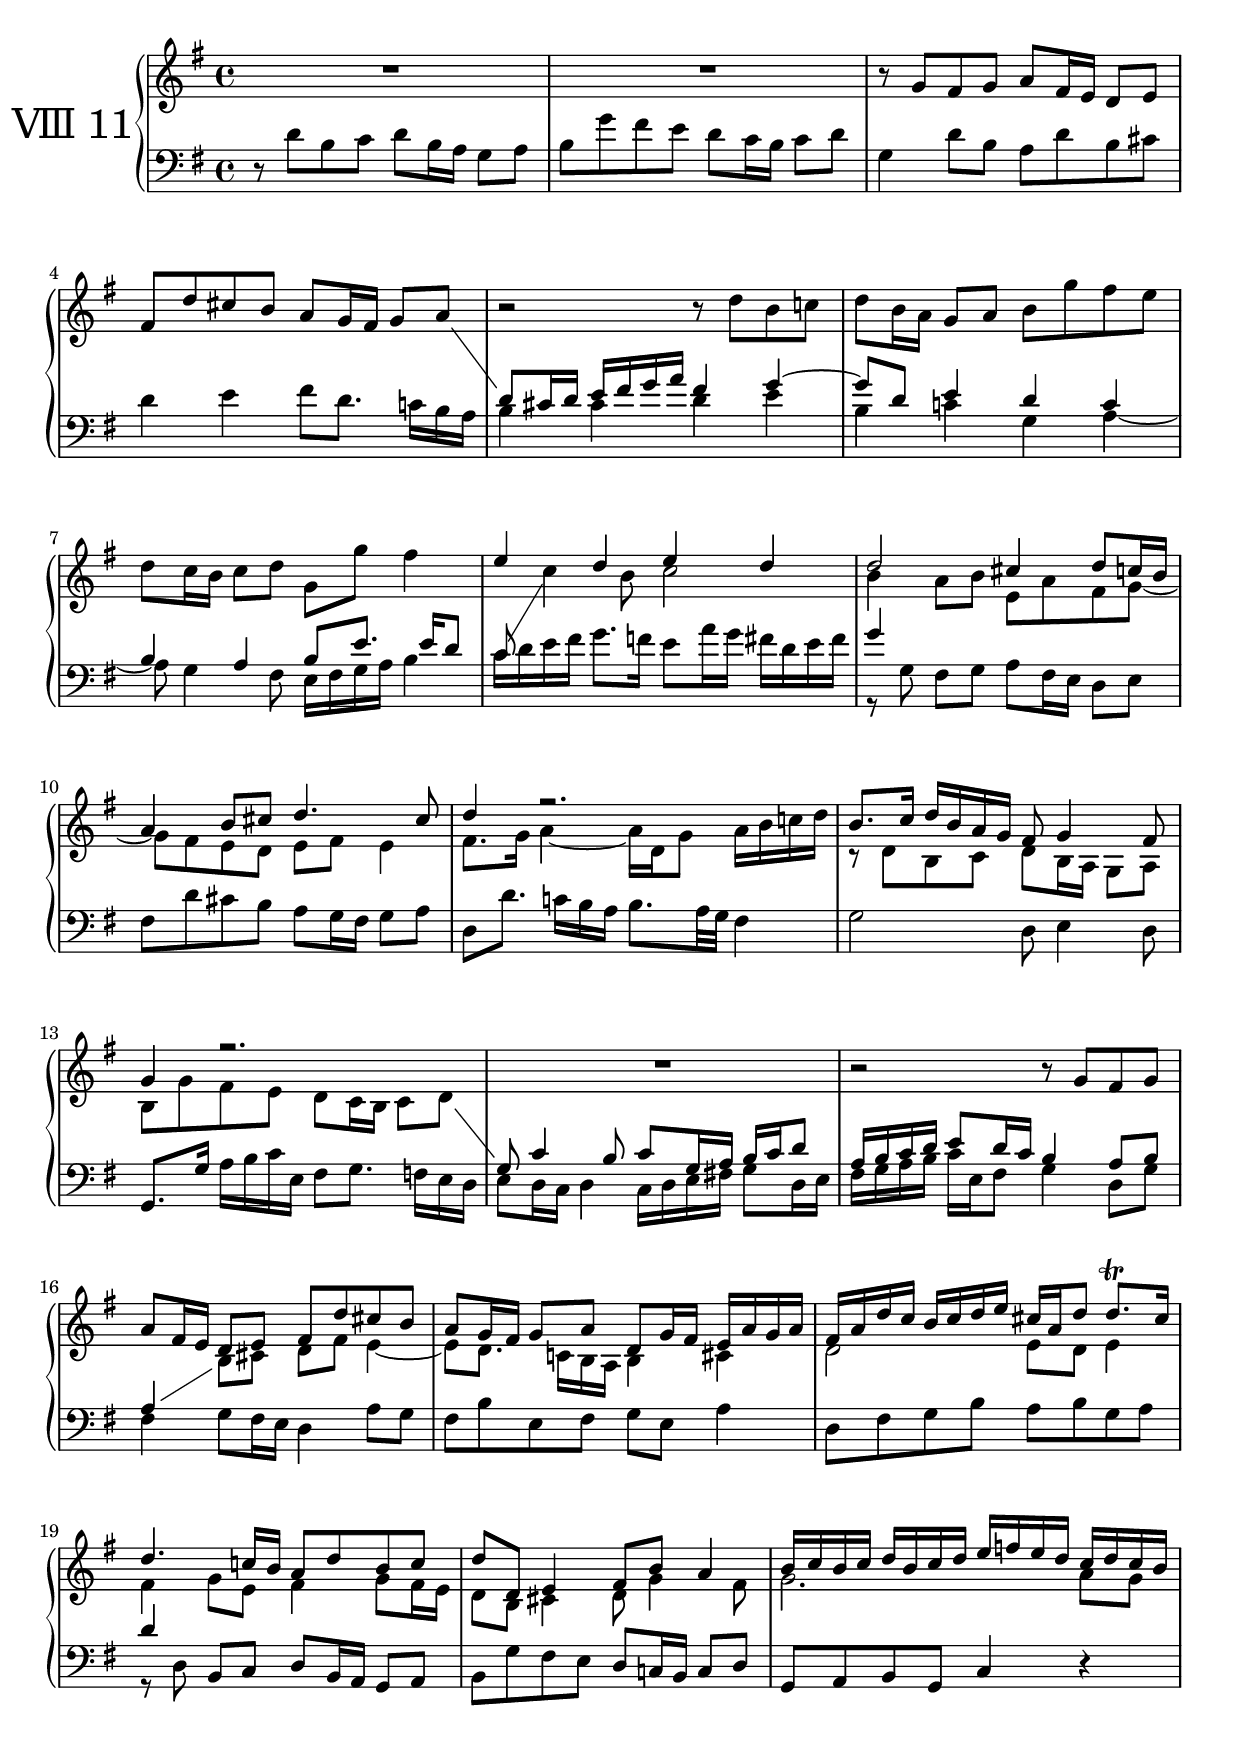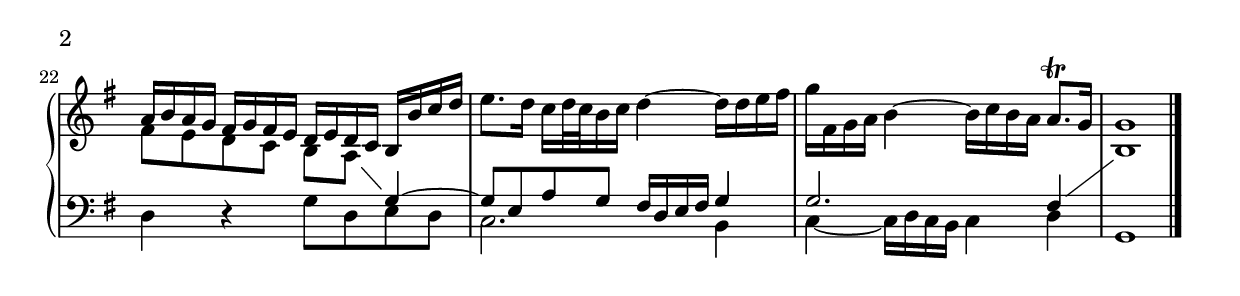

soprxi = \relative c''
{
	\key g \major
	\oneVoice
	R1 |
	R1 |
	\voiceOne
	s1 |
	s1 |
	\oneVoice r2 r8 d b c |
	d b16 a g8 a b g' fis e |
	d c16 b c8 d g, g' fis4 |
	\voiceOne e d e d |
	d2 cis4 d8 c16 b |
	a4 b8 cis d4. cis8 |
	d4 r2. |
	s1 |
	s1 |
	\oneVoice
	R1 |
	r2 r8 g, fis g |
	\voiceOne a fis16 e d8 e fis d' cis b |
	a g16 fis g8 a d, g16 fis e a g a |
	fis a d c b c d e cis a d8 d8.\trill cis16 |
	d4. c16 b a8 d b c |
	d d, e4 fis8 b a4 |
	b16 c b c d b c d e f e d c d c b |
	a b a g fis g fis e d e d c b b' c d |
	\oneVoice e8. d16 c d32 c b16 c d4 ~ d16 d e fis |
	g fis, g a b4 ~ b16 c b a a8.\trill g16 |
	g1 |
	\bar "|."
}

altoxi = \relative c''
{
	\showStaffSwitch
	s1 |
	s1 |
	\oneVoice r8 g fis g a fis16 e d8 e |
	fis d' cis b a g16 fis g8 a |
	\change Staff="down" \voiceOne
	d, cis16 d e fis g a fis4 g ~ |
	g8 d e4 d c |
	b a b8 e8. e16 d8 |
	c \change Staff="up" \voiceTwo c'4 b8 c2 |
	b4 a8 b e, a fis g ~ |
	g fis e d e fis e4 |
	fis8. g16 a4 ~ a16 d, g8 a16 b c d |
	<<
		{b8. c16  d b a g  fis8 g4 fis8 g4 r2. } \\
		{r8 d b c d b16 a g8 a b g' fis e d c16 b c8 d }
	>>
	\change Staff="down" \voiceOne
	g,8 c4 b8 c g16 a b c d8 |
	a16 b c d e8 d16 c b4 a8 b |
	a4 \change Staff="up" \voiceTwo b8 cis d fis e4 ~ |
	e8 d8. c16 b a b4 cis |
	d2 e8 d e4 |
	fis4 g8 e fis4 g8 fis16 e |
	d8 b cis4 d8 g4 fis8 |
	g2. a8 g |
	fis e d c b a \change Staff="down" \voiceOne g4 ~ |
	g8 e a g fis16 d e fis g4 |
	g2. fis4 |
	\change Staff="up" \voiceTwo b1 |
}

bassxi = \relative c'
{
	\key g \major
	\showStaffSwitch
	%\change Staff = "up"
	\clef bass
	r8 d b c d b16 a g8 a |
	b g' fis e d c16 b c8 d |
	g,4 d'8 b a d b cis |
	d4 e fis8 d8. c16 b a |
	\voiceTwo b4 cis d e |
	b c g a ~|
	a8 g4 fis8 e16 fis g a b4 |
	c16 d e fis \oneVoice g8. f16 e8 a16 g fis16 d e fis |
	<< {g4} \\ {r8 g, } >>
	fis g a fis16 e d8 e |
	fis d' cis b a g16 fis g8 a |
	d, d'8. c16 b a b8. a32 g fis4 |
	g2 d8 e4 d8 |
	g,8. g'16 a b c e, fis8 g8. f16 e d |
	e8 d16 c d4 c16 d e fis g8 d16 e |
	fis g a b c e, fis8 g4 d8 g |
	fis4 g8 fis16 e d4 a'8 g |
	fis b e, fis g e a4 |
	d,8 fis g b a b g a |
	<< {d4} \\ {r8 d, } >>
	b c d b16 a g8 a |
	b g' fis e d c16 b c8 d |
	g, a b g c4 r |
	d4 r g8 d e d |
	\voiceTwo c2. b4 |
	c4 ~ c16 d c b c4 d |
	g,1 |
}


\include "merge.ly"
\score
{
	\new PianoStaff <<
		\accidentalStyle "piano"

		\set PianoStaff.instrumentName = # "Ⅷ 11"
		\new Staff = "up" << { \soprxi } \\ {\altoxi} >>
		\new Staff = "down" <<  {\bassxi} >>
	>>
	\layout 
	{
		\context { \PianoStaff \override InstrumentName #'font-size = #5  }
		\context { \Staff \consists #merge-rests-engraver }
		\context { \Staff \consists #merge-mmrests-engraver }
		\context 
		{
			%\Score
			%\override SpacingSpanner.common-shortest-duration = #(ly:make-moment 1/8)
		}
	}
	\midi {\tempo 4=100}
}	